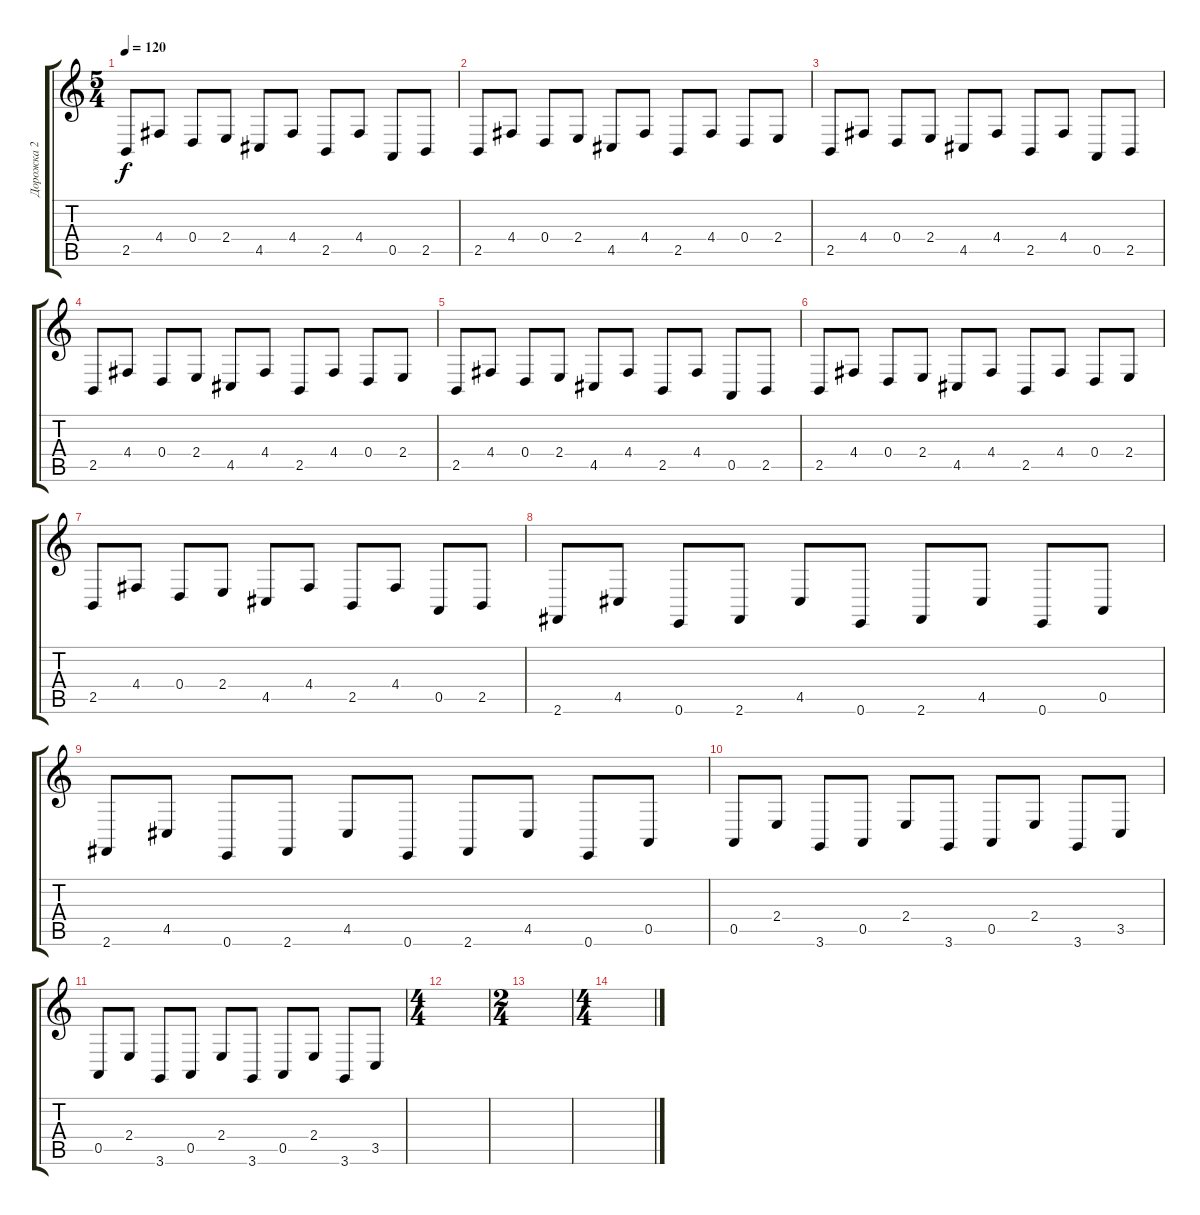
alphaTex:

\track ("Дорожка 2" "Дорожка 2") {instrument pad4choir}
\staff {score tabs}
\tuning (E4 B3 G3 D3 A2 E2) {hide}
\ts (5 4)
\tempo 120
\clef g2
\ks c
2.5.8{dy f} 4.4.8 0.4.8 2.4.8 4.5.8 4.4.8 2.5.8 4.4.8 0.5.8 2.5.8 |
2.5.8 4.4.8 0.4.8 2.4.8 4.5.8 4.4.8 2.5.8 4.4.8 0.4.8 2.4.8 |
2.5.8 4.4.8 0.4.8 2.4.8 4.5.8 4.4.8 2.5.8 4.4.8 0.5.8 2.5.8 |
2.5.8 4.4.8 0.4.8 2.4.8 4.5.8 4.4.8 2.5.8 4.4.8 0.4.8 2.4.8 |
2.5.8 4.4.8 0.4.8 2.4.8 4.5.8 4.4.8 2.5.8 4.4.8 0.5.8 2.5.8 |
2.5.8 4.4.8 0.4.8 2.4.8 4.5.8 4.4.8 2.5.8 4.4.8 0.4.8 2.4.8 |
2.5.8 4.4.8 0.4.8 2.4.8 4.5.8 4.4.8 2.5.8 4.4.8 0.5.8 2.5.8 |
2.6.8 4.5.8 0.6.8 2.6.8 4.5.8 0.6.8 2.6.8 4.5.8 0.6.8 0.5.8 |
2.6.8 4.5.8 0.6.8 2.6.8 4.5.8 0.6.8 2.6.8 4.5.8 0.6.8 0.5.8 |
0.5.8 2.4.8 3.6.8 0.5.8 2.4.8 3.6.8 0.5.8 2.4.8 3.6.8 3.5.8 |
0.5.8 2.4.8 3.6.8 0.5.8 2.4.8 3.6.8 0.5.8 2.4.8 3.6.8 3.5.8 |
\ts (4 4)
|
\ts (2 4)
|
\ts (4 4)
